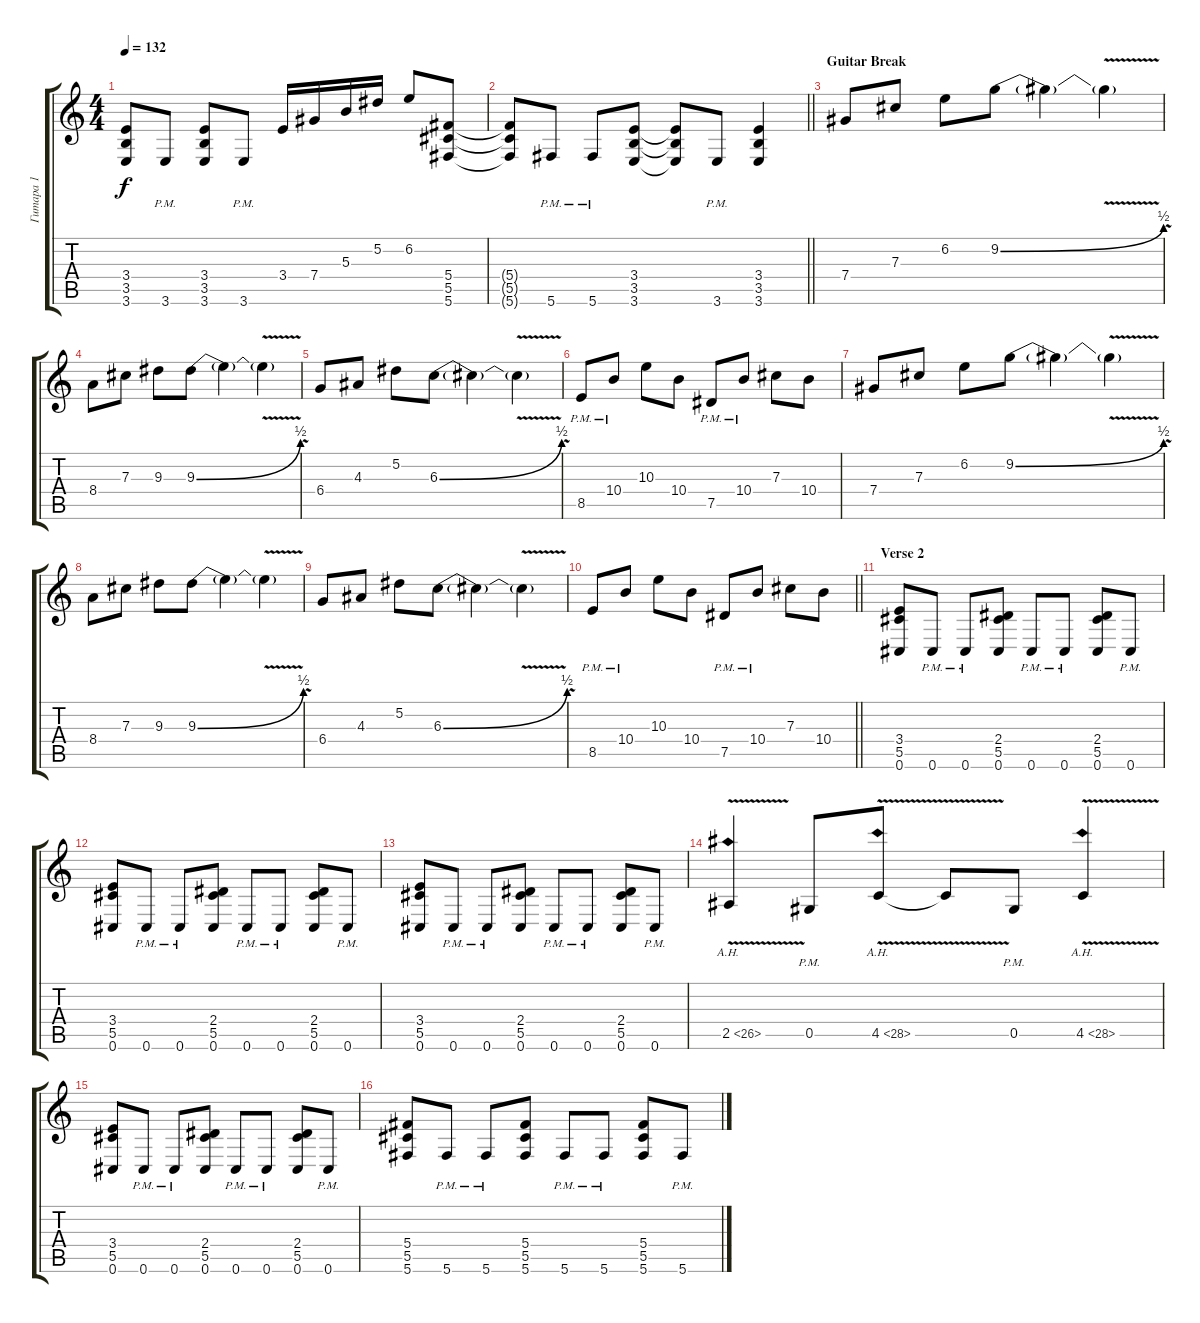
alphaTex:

\track ("Гитара 1" "Гитара 1") {instrument distortionguitar}
\staff {score tabs}
\tuning (Eb4 Bb3 Gb3 Db3 Ab2 Db2) {hide}
\ts (4 4)
\tempo 132
\clef g2
\ks c
(3.4{t} 3.5{t} 3.6{t}).8{dy f} 3.6{pm}.8 (3.4 3.5 3.6).8 3.6{pm}.8 3.4.16 7.4.16 5.3.16 5.2.16 6.2.8 (5.4 5.5 5.6).8 |
\barLineRight lightlight
(5.4{t} 5.5{t} 5.6{t}).8 5.6{pm}.8 5.6{pm}.8 (3.4 3.5 3.6).8 (3.4{t} 3.5{t} 3.6{t}).8 3.6{pm}.8 (3.4 3.5 3.6).4 |
\section ("" "Guitar Break")
7.4.8 7.3.8 6.2.8 9.2{be (bend 0 0 60 2)}.8 9.2{t}.4 9.2{v t}.4 |
8.4.8 7.3.8 9.3.8 9.3{be (bend 0 0 60 2)}.8 9.3{t}.4 9.3{v t}.4 |
6.4.8 4.3.8 5.2.8 6.3{be (bend 0 0 60 2)}.8 6.3{t}.4 6.3{v t}.4 |
8.5{pm}.8 10.4{pm}.8 10.3.8 10.4.8 7.5{pm}.8 10.4{pm}.8 7.3.8 10.4.8 |
7.4.8 7.3.8 6.2.8 9.2{be (bend 0 0 60 2)}.8 9.2{t}.4 9.2{v t}.4 |
8.4.8 7.3.8 9.3.8 9.3{be (bend 0 0 60 2)}.8 9.3{t}.4 9.3{v t}.4 |
6.4.8 4.3.8 5.2.8 6.3{be (bend 0 0 60 2)}.8 6.3{t}.4 6.3{v t}.4 |
\barLineRight lightlight
8.5{pm}.8 10.4{pm}.8 10.3.8 10.4.8 7.5{pm}.8 10.4{pm}.8 7.3.8 10.4.8 |
\section ("" "Verse 2")
(3.4 5.5 0.6).8 0.6{pm}.8 0.6{pm}.8 (2.4 5.5 0.6).8 0.6{pm}.8 0.6{pm}.8 (2.4 5.5 0.6).8 0.6{pm}.8 |
(3.4 5.5 0.6).8 0.6{pm}.8 0.6{pm}.8 (2.4 5.5 0.6).8 0.6{pm}.8 0.6{pm}.8 (2.4 5.5 0.6).8 0.6{pm}.8 |
(3.4 5.5 0.6).8 0.6{pm}.8 0.6{pm}.8 (2.4 5.5 0.6).8 0.6{pm}.8 0.6{pm}.8 (2.4 5.5 0.6).8 0.6{pm}.8 |
2.5{ah 24 v}.4 0.5{pm}.8 4.5{ah 24 v}.8 4.5{t}.8 0.5{pm}.8 4.5{ah 24 v}.4 |
(3.4 5.5 0.6).8 0.6{pm}.8 0.6{pm}.8 (2.4 5.5 0.6).8 0.6{pm}.8 0.6{pm}.8 (2.4 5.5 0.6).8 0.6{pm}.8 |
(5.4 5.5 5.6).8 5.6{pm}.8 5.6{pm}.8 (5.4 5.5 5.6).8 5.6{pm}.8 5.6{pm}.8 (5.4 5.5 5.6).8 5.6{pm}.8
